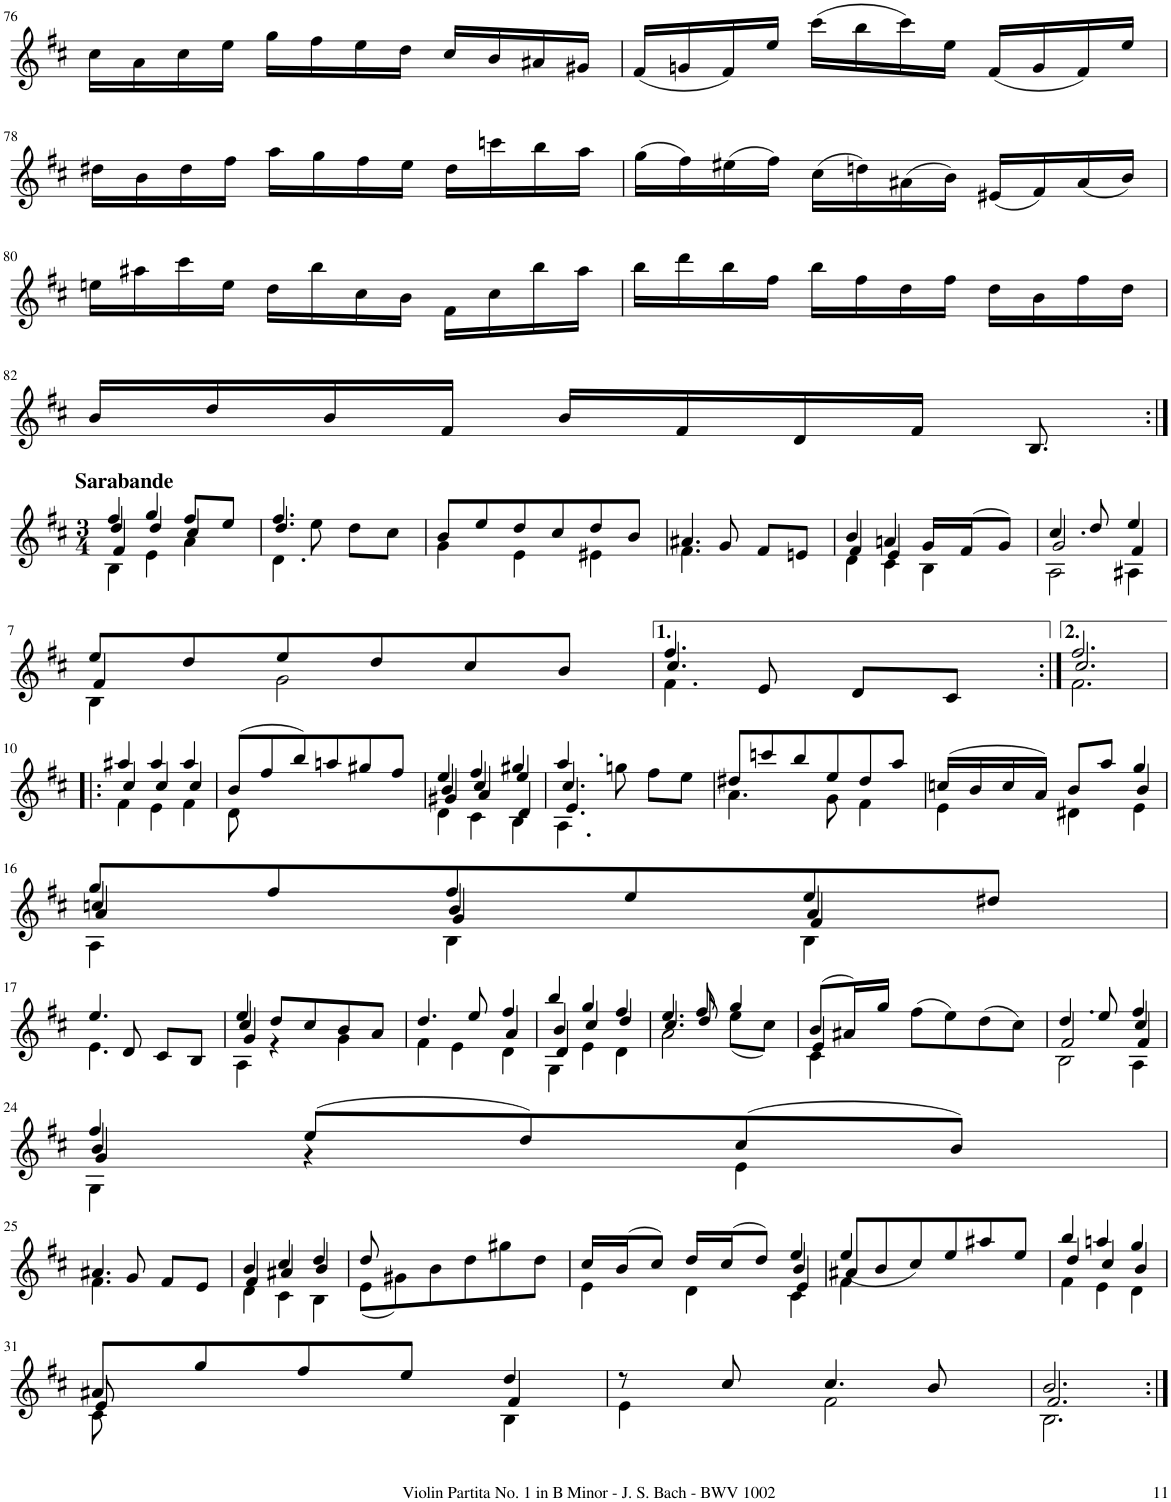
**kern
*part1
*staff1
*I"Violin
*I'Vln.
!!LO:PB:g=z
*clefG2
*k[f#c#]
*M3/4
=76
16cc#\LL
16a\
16cc#\
16ee\JJ
16gg\LL
16ff#\
16ee\
16dd\JJ
16cc#/LL
16b/
16a#X/
16g#X/JJ
=77
(16f#/LL
16gn/
16f#/)
16ee/JJ
(16ccc#\LL
16bb\
16ccc#\)
16ee\JJ
(16f#/LL
16g/
16f#/)
16ee/JJ
!!LO:LB:g=z
=78
16dd#X\LL
16b\
16dd#\
16ff#\JJ
16aa\LL
16gg\
16ff#\
16ee\JJ
16dd#\LL
16cccn\
16bb\
16aa\JJ
=79
(16gg\LL
16ff#\)
(16ee#X\
16ff#\JJ)
(16cc#\LL
16ddn\)
(16a#X\
16b\JJ)
(16e#X/LL
16f#/)
(16a#/
16b/JJ)
!!LO:LB:g=z
=80
16een\LL
16aa#X\
16ccc#\
16ee\JJ
16dd\LL
16bb\
16cc#\
16b\JJ
16f#\LL
16cc#\
16bb\
16aa#\JJ
=81
16bb\LL
16ddd\
16bb\
16ff#\JJ
16bb\LL
16ff#\
16dd\
16ff#\JJ
16dd\LL
16b\
16ff#\
16dd\JJ
!!LO:LB:g=z
=82
16b/LL
16dd/
16b/
16f#/JJ
16b/LL
16f#/
16d/
16f#/JJ
8.B/
!!LO:LB:g=z
=1:|!
*M3/4
*^
*	*^
*	*	*^
!LO:TX:a:B:t=Sarabande	!	!	!
4ff#/	4B\	4dd/	4f#/
4gg/	4e\	4dd/	4ryy
8ff#/L	4a\	4cc#/	4ryy
8ee/J	.	.	.
*	*	*v	*v
=2	=2	=2
4.ff#/	4.d\	4.dd/
8ee\	8ryy	8ryy
8dd\L	8ryy	8ryy
8cc#\J	8ryy	8ryy
*	*v	*v
=3	=3
8b/L	4g\
8ee/	.
8dd/	4e\
8cc#/	.
8dd/	4e#X\
8b/J	.
=4	=4
4.a#X/	4.f#\
8g/	8ryy
8f#/L	8ryy
8en/J	8ryy
=5	=5
*	*^
4b/	4d\	4f#/
4an/	4c#\	4e/
16g/LL	4B\	4ryy
(16f#/J	.	.
8g/J)	.	.
=6	=6	=6
4.cc#/	2A\	2g/
8dd/	.	.
4ee/	4A#X\	4f#/
!!LO:LB:g=z	!!	!!
=7	=7	=7
8ee/L	4B\	4f#/
8dd/	.	.
8ee/	2g\	4ryy
8dd/	.	.
8cc#/	.	4ryy
8b/J	.	.
=8	=8	=8
4.ff#/	4.f#\	4.cc#/
8e/	8ryy	8ryy
8d/L	4ryy	4ryy
8c#/J	.	.
=9:|!	=9:|!	=9:|!
2.ff#/	2.f#\	2.cc#/
!!LO:LB:g=z	!!	!!
=10!|:	=10!|:	=10!|:
4aa#X/	4f#\	4cc#/
4aa#/	4e\	4cc#/
4aa#/	4f#\	4cc#/
*	*v	*v
=11	=11
(8b/L	8d\
8ff#/	8ryy
8bb/)	4ryy
8aan/	.
8gg#X/	4ryy
8ff#/J	.
=12	=12
*^	*^
4ee/	4d\	4b/	4g#X/
4ff#/	4c#\	4cc#/	4a/
4gg#X/	4B\	4ee/	4d/
=13	=13	=13	=13
4.aa/	4.A\	4.cc#/	4.e/
8ggn\	8ryy	8ryy	8ryy
8ff#\L	4ryy	4ryy	4ryy
8ee\J	.	.	.
*	*v	*v	*v
=14	=14
8dd#X/L	4.a\
8cccn/	.
8bb/	.
8ee/	8g\
8dd#/	4f#\
8aa/J	.
=15	=15
*	*^
(16ccn/LL	4e\	4ryy
16b/	.	.
16cc/	.	.
16a/JJ)	.	.
8b/L	4d#X\	4ryy
8aa/J	.	.
4gg/	4e\	4b/
!!LO:LB:g=z	!!	!!
=16	=16	=16
*	*	*^
8gg/L	4A\	4ccn/	4a/
8ff#/	.	.	.
8ff#/	4B\	4b/	4g/
8ee/	.	.	.
8ee/	4B\	4a/	4f#/
8dd#X/J	.	.	.
*	*v	*v	*v
!!LO:LB:g=z
=17	=17
4.ee/	4.e\
8d/	8ryy
8c#/L	4ryy
8B/J	.
=18	=18
*^	*^
4ee/	4A\	4cc#/	4g/
8dd/L	4r	4ryy	4ryy
8cc#/	.	.	.
8b/	4g\	4ryy	4ryy
8a/J	.	.	.
*	*	*v	*v
=19	=19	=19
4.dd/	4f#\	4ryy
.	4e\	4ryy
8ee/	.	.
4ff#/	4d\	4a/
=20	=20	=20
*	*	*^
4bb/	4G\	4b/	4d/
4gg/	4e\	4cc#/	4ryy
4ff#/	4d\	4dd/	4ryy
*	*	*v	*v
=21	=21	=21
4.ee/	2a\	4.cc#/
8ff#/	.	8dd/
4gg/	(8ee\L	4ryy
.	8cc#\J)	.
=22	=22	=22
(8b/L	4c#\	4e/
16a#X/L)	.	.
16gg/JJ	.	.
(8ff#\L	4ryy	4ryy
8ee\)	.	.
(8dd\	4ryy	4ryy
8cc#\J)	.	.
=23	=23	=23
*	*	*^
4.dd/	2B\	2f#/	4ryy
.	.	.	4ryy
8ee/	.	.	.
4ff#/	4A\	4cc#/	4f#/
!!LO:LB:g=z	!!	!!	!!
=24	=24	=24	=24
4ff#/	4G\	4b/	4g/
(8ee/L	4r	4ryy	4ryy
8dd/)	.	.	.
(8cc#/	4e\	4ryy	4ryy
8b/J)	.	.	.
*	*v	*v	*v
!!LO:LB:g=z
=25	=25
4.a#X/	4.f#\
8g/	8ryy
8f#/L	4ryy
8e/J	.
=26	=26
*	*^
4b/	4d\	4f#/
4cc#/	4c#\	4a#X/
4dd/	4B\	4b/
*	*v	*v
=27	=27
8dd/	(8e\L
8ryy	8g#X\)
4ryy	8b\
.	8dd\
4ryy	8gg#X\
.	8dd\J
=28	=28
*^	*^
16cc#/LL	4e\	4ryy	4ryy
(16b/J	.	.	.
8cc#/J)	.	.	.
16dd/LL	4d\	4ryy	4ryy
(16cc#/J	.	.	.
8dd/J)	.	.	.
4ee/	4c#\	4b/	4e/
*	*	*v	*v
=29	=29	=29
4ee/	4f#\	(8a#X/L
.	.	8b/
4ryy	4ryy	8cc#/)
.	.	8ee/
4ryy	4ryy	8aa#X/
.	.	8ee/J
=30	=30	=30
4bb/	4f#\	4dd/
4aan/	4e\	4cc#/
4gg/	4d\	4b/
!!LO:LB:g=z	!!	!!
=31	=31	=31
8a#X/L	8c#\	8e/
8gg/	8ryy	8ryy
8ff#/	4ryy	4ryy
8ee/J	.	.
4dd/	4B\	4f#/
*	*v	*v
=32	=32
8r	4e\
8cc#/	.
4.cc#/	2f#\
8b/	.
=33	=33
*	*^
2.b/	2.B\	2.f#/
*v	*v	*v
=:|!
*-
